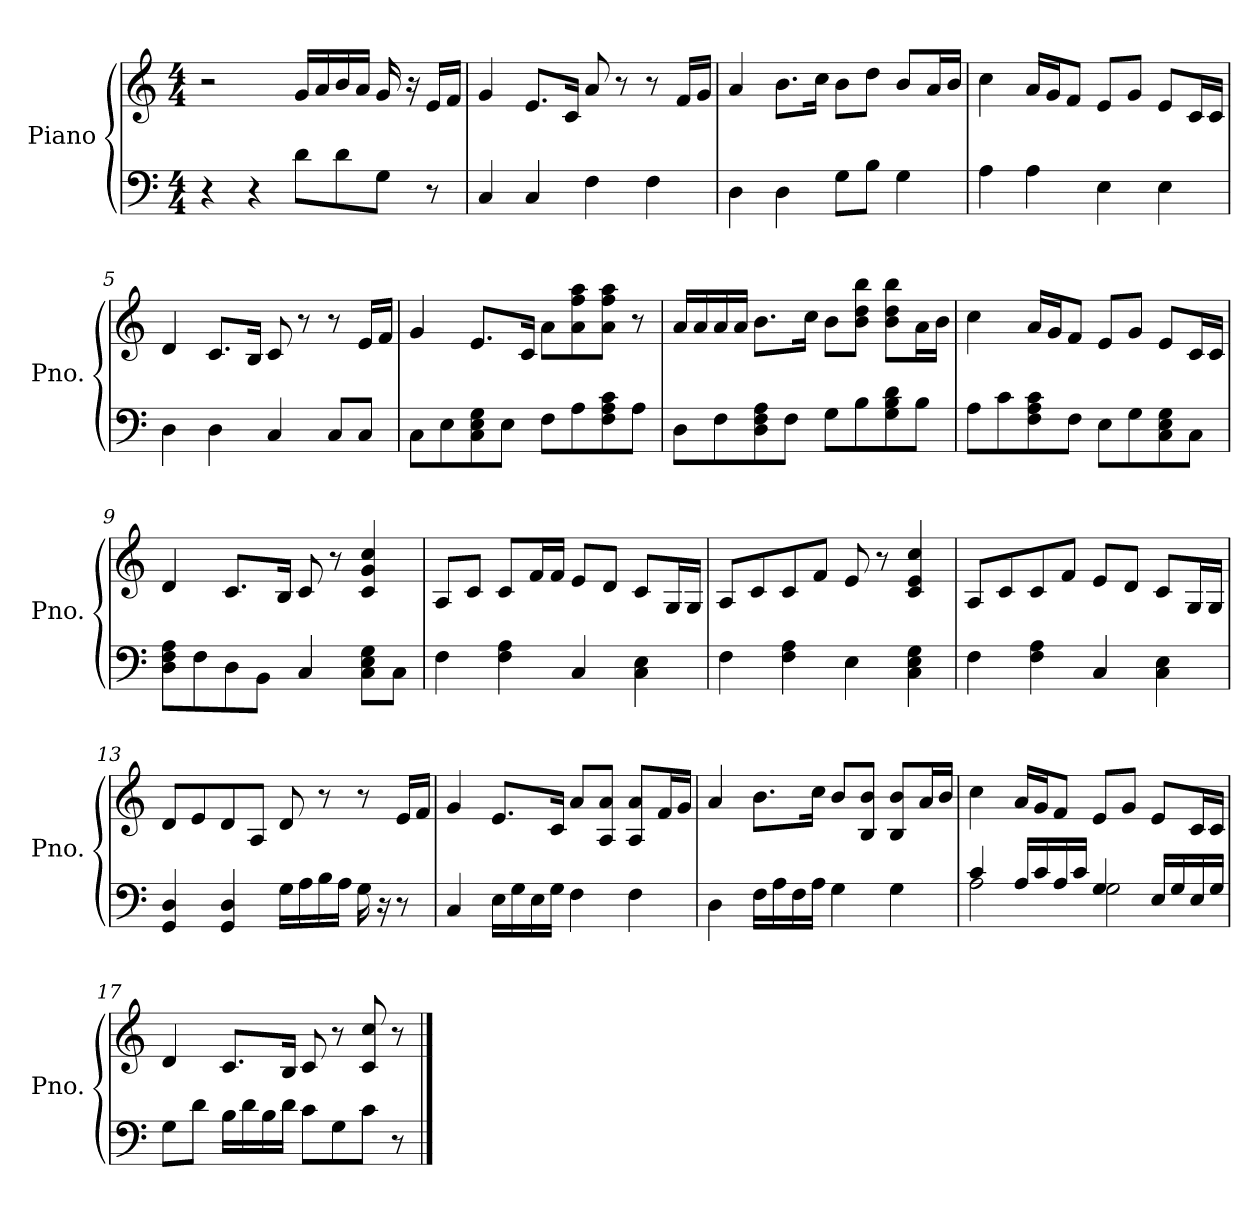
**kern	**kern
*part1	*part1
*staff2	*staff1
*I"Piano	*
*I'Pno.	*
*clefF4	*clefG2
*k[]	*k[]
*M4/4	*M4/4
*MM110	*MM110
=1	=1
4r	2r
4r	.
8d\L	16g/LL
.	16a/
8d\	16b/
.	16a/JJ
8G\J	16g/
.	16r
8r	16e/LL
.	16f/JJ
=2	=2
4C/	4g/
4C/	8.e/L
.	16c/Jk
4F\	8a/
.	8r
4F\	8r
.	16f/LL
.	16g/JJ
=3	=3
4D\	4a/
4D\	8.b\L
.	16cc\Jk
8G\L	8b\L
8B\J	8dd\J
4G\	8b/L
.	16a/L
.	16b/JJ
=4	=4
4A\	4cc\
4A\	16a/LL
.	16g/J
.	8f/J
4E\	8e/L
.	8g/J
4E\	8e/L
.	16c/L
.	16c/JJ
!!LO:LB:g=z
=5	=5
4D\	4d/
4D\	8.c/L
.	16B/Jk
4C/	8c/
.	8r
8C/L	8r
8C/J	16e/LL
.	16f/JJ
=6	=6
8C\L	4g/
8E\	.
8C\ 8E\ 8G\	8.e/L
8E\J	.
.	16c/Jk
8F\L	8a\L
8A\	8a\ 8ff\ 8aa\
8F\ 8A\ 8c\	8a\ 8ff\ 8aa\J
8A\J	8r
=7	=7
8D\L	16a/LL
.	16a/
8F\	16a/
.	16a/JJ
8D\ 8F\ 8A\	8.b\L
8F\J	.
.	16cc\Jk
8G\L	8b\L
8B\	8b\ 8dd\ 8bb\J
8G\ 8B\ 8d\	8b\ 8dd\ 8bb\L
8B\J	16a\L
.	16b\JJ
=8	=8
8A\L	4cc\
8c\	.
8F\ 8A\ 8c\	16a/LL
.	16g/J
8F\J	8f/J
8E\L	8e/L
8G\	8g/J
8C\ 8E\ 8G\	8e/L
8C\J	16c/L
.	16c/JJ
!!LO:LB:g=z
=9	=9
8D\ 8F\ 8A\L	4d/
8F\	.
8D\	8.c/L
8BB\J	.
.	16B/Jk
4C/	8c/
.	8r
8C\ 8E\ 8G\L	4c/ 4g/ 4cc/
8C\J	.
=10	=10
4F\	8A/L
.	8c/J
4F\ 4A\	8c/L
.	16f/L
.	16f/JJ
4C/	8e/L
.	8d/J
4C\ 4E\	8c/L
.	16G/L
.	16G/JJ
=11	=11
4F\	8A/L
.	8c/
4F\ 4A\	8c/
.	8f/J
4E\	8e/
.	8r
4C\ 4E\ 4G\	4c/ 4e/ 4cc/
=12	=12
4F\	8A/L
.	8c/
4F\ 4A\	8c/
.	8f/J
4C/	8e/L
.	8d/J
4C\ 4E\	8c/L
.	16G/L
.	16G/JJ
!!LO:LB:g=z
=13	=13
4GG/ 4D/	8d/L
.	8e/
4GG/ 4D/	8d/
.	8A/J
16G\LL	8d/
16A\	.
16B\	8r
16A\JJ	.
16G\	8r
16r	.
8r	16e/LL
.	16f/JJ
=14	=14
4C/	4g/
16E\LL	8.e/L
16G\	.
16E\	.
16G\JJ	16c/Jk
4F\	8a/L
.	8A/ 8a/J
4F\	8A/ 8a/L
.	16f/L
.	16g/JJ
=15	=15
4D\	4a/
16F\LL	8.b\L
16A\	.
16F\	.
16A\JJ	16cc\Jk
4G\	8b/L
.	8B/ 8b/J
4G\	8B/ 8b/L
.	16a/L
.	16b/JJ
=16	=16
*^	*
4c/	2A\	4cc\
16A/LL	.	16a/LL
16c/	.	16g/J
16A/	.	8f/J
16c/JJ	.	.
4G/	2G\	8e/L
.	.	8g/J
16E/LL	.	8e/L
16G/	.	.
16E/	.	16c/L
16G/JJ	.	16c/JJ
*v	*v	*
!!LO:LB:g=z
=17	=17
8G\L	4d/
8d\J	.
16B\LL	8.c/L
16d\	.
16B\	.
16d\JJ	16B/Jk
8c\L	8c/
8G\	8r
8c\J	8c/ 8cc/
8r	8r
==	==
*-	*-
